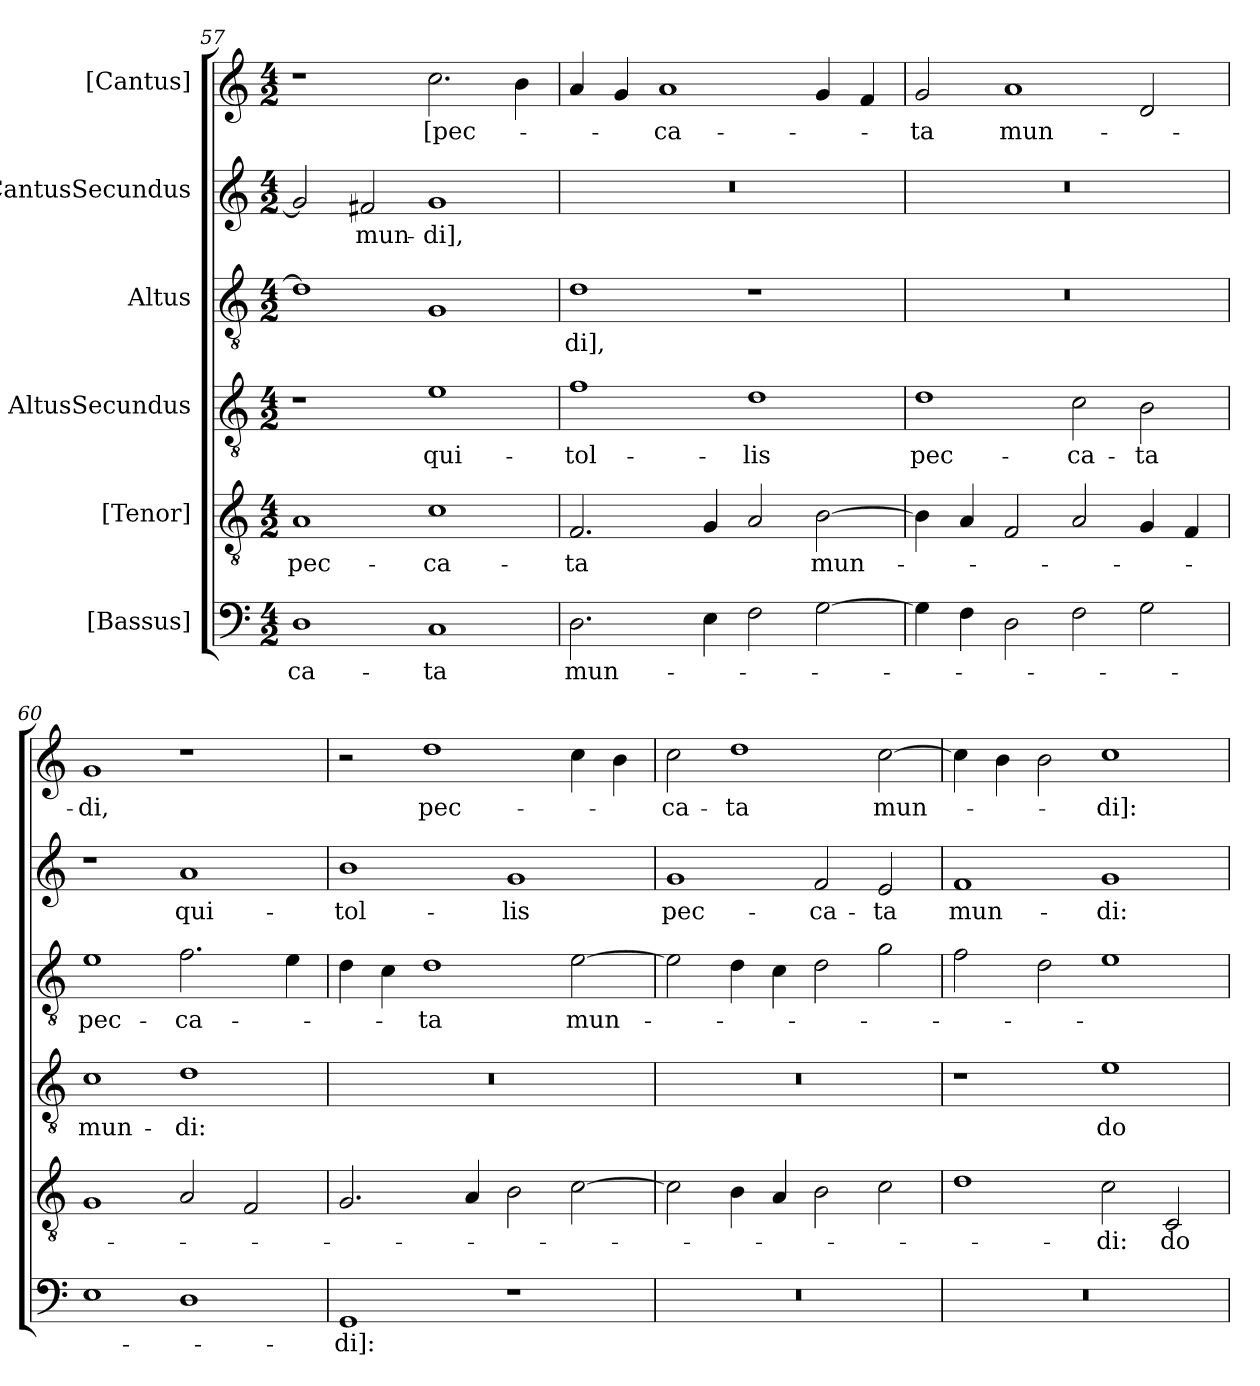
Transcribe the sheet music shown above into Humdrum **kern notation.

**kern	**text	**kern	**text	**kern	**text	**kern	**text	**kern	**text	**kern	**text
*part6	*part6	*part5	*part5	*part4	*part4	*part3	*part3	*part2	*part2	*part1	*part1
*staff6	*staff6	*staff5	*staff5	*staff4	*staff4	*staff3	*staff3	*staff2	*staff2	*staff1	*staff1
*I"[Bassus]	*	*I"[Tenor]	*	*I"AltusSecundus	*	*I"Altus	*	*I"CantusSecundus	*	*I"[Cantus]	*
*clefF4	*	*clefGv2	*	*clefGv2	*	*clefGv2	*	*clefG2	*	*clefG2	*
*k[]	*	*k[]	*	*k[]	*	*k[]	*	*k[]	*	*k[]	*
*M4/2	*	*M4/2	*	*M4/2	*	*M4/2	*	*M4/2	*	*M4/2	*
=57	=57	=57	=57	=57	=57	=57	=57	=57	=57	=57	=57
1D\	-ca-	1A/	pec-	1r	.	1d\]	.	2g/]	.	1r	.
.	.	.	.	.	.	.	.	2f#X/	mun-	.	.
1C/	-ta	1c\	-ca-	1e\	qui-	1G/	.	1g/	-di],	2.cc\	[pec-
.	.	.	.	.	.	.	.	.	.	4b\	.
=58	=58	=58	=58	=58	=58	=58	=58	=58	=58	=58	=58
2.D\	mun-	2.F/	-ta	1f\	tol-	1d\	-di],	0r	.	4a/	.
.	.	.	.	.	.	.	.	.	.	4g/	.
.	.	.	.	.	.	.	.	.	.	1a/	-ca-
4E\	.	4G/	.	.	.	.	.	.	.	.	.
2F\	.	2A/	.	1d\	-lis	1r	.	.	.	.	.
[2G\	.	[2B\	mun-	.	.	.	.	.	.	4g/	.
.	.	.	.	.	.	.	.	.	.	4f/	.
=59	=59	=59	=59	=59	=59	=59	=59	=59	=59	=59	=59
4G\]	.	4B\]	.	1d\	pec-	0r	.	0r	.	2g/	-ta
4F\	.	4A/	.	.	.	.	.	.	.	.	.
2D\	.	2F/	.	.	.	.	.	.	.	1a/	mun-
2F\	.	2A/	.	2c\	-ca-	.	.	.	.	.	.
2G\	.	4G/	.	2B\	-ta	.	.	.	.	2d/	.
.	.	4F/	.	.	.	.	.	.	.	.	.
=60	=60	=60	=60	=60	=60	=60	=60	=60	=60	=60	=60
1E\	.	1G/	.	1c\	mun-	1e\	pec-	1r	.	1g/	-di,
1D\	.	2A/	.	1d\	-di:	2.f\	-ca-	1a/	qui-	1r	.
.	.	2F/	.	.	.	.	.	.	.	.	.
.	.	.	.	.	.	4e\	.	.	.	.	.
=61	=61	=61	=61	=61	=61	=61	=61	=61	=61	=61	=61
1GG/	-di]:	2.G/	.	0r	.	4d\	.	1b\	tol-	2r	.
.	.	.	.	.	.	4c\	.	.	.	.	.
.	.	.	.	.	.	1d\	-ta	.	.	1dd\	pec-
.	.	4A/	.	.	.	.	.	.	.	.	.
1r	.	2B\	.	.	.	.	.	1g/	-lis	.	.
.	.	[2c\	.	.	.	[2e\	mun-	.	.	4cc\	.
.	.	.	.	.	.	.	.	.	.	4b\	.
=62	=62	=62	=62	=62	=62	=62	=62	=62	=62	=62	=62
0r	.	2c\]	.	0r	.	2e\]	.	1g/	pec-	2cc\	-ca-
.	.	4B\	.	.	.	4d\	.	.	.	1dd\	-ta
.	.	4A/	.	.	.	4c\	.	.	.	.	.
.	.	2B\	.	.	.	2d\	.	2f/	-ca-	.	.
.	.	2c\	.	.	.	2g\	.	2e/	-ta	[2cc\	mun-
=63	=63	=63	=63	=63	=63	=63	=63	=63	=63	=63	=63
0r	.	1d\	.	1r	.	2f\	.	1f/	mun-	4cc\]	.
.	.	.	.	.	.	.	.	.	.	4b\	.
.	.	.	.	.	.	2d\	.	.	.	2b\	.
.	.	2c\	-di:	1e\	do-	1e\	.	1g/	-di:	1cc\	-di]:
.	.	2C/	do-	.	.	.	.	.	.	.	.
=	=	=	=	=	=	=	=	=	=	=	=
*-	*-	*-	*-	*-	*-	*-	*-	*-	*-	*-	*-
